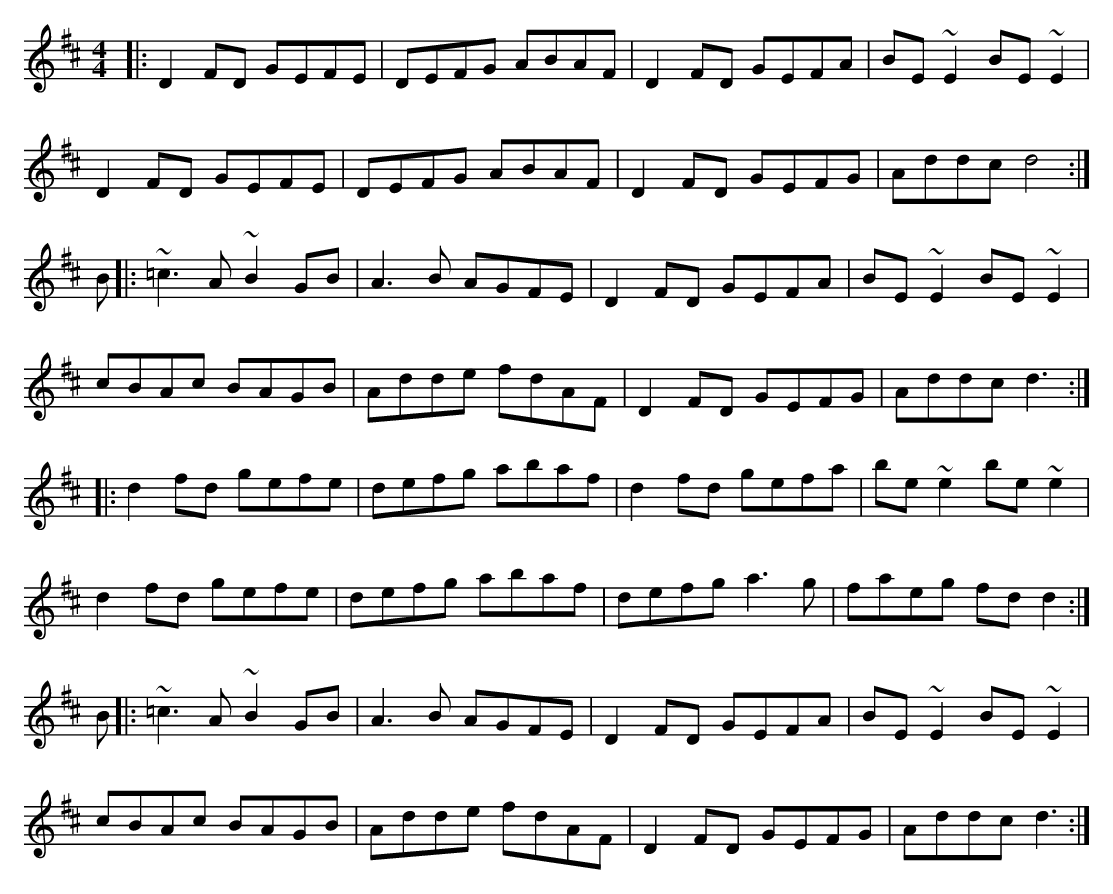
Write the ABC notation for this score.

X:1
M:4/4
K:D
|:D2 FD GEFE|DEFG ABAF|D2 FD GEFA|BE~E2 BE~E2|
D2 FD GEFE|DEFG ABAF|D2FD GEFG|Addc d4:|
B|:~=c3 A ~B2 GB|A3B AGFE|D2 FD GEFA|BE~E2 BE~E2|
cBAc BAGB|Adde fdAF|D2FD GEFG|Addc d3:|
|:d2 fd gefe|defg abaf|d2 fd gefa|be~e2 be~e2|
d2 fd gefe|defg abaf|defg a3g|faeg fdd2:|
B|:~=c3 A ~B2 GB|A3B AGFE|D2 FD GEFA|BE~E2 BE~E2|
cBAc BAGB|Adde fdAF|D2FD GEFG|Addc d3:|
